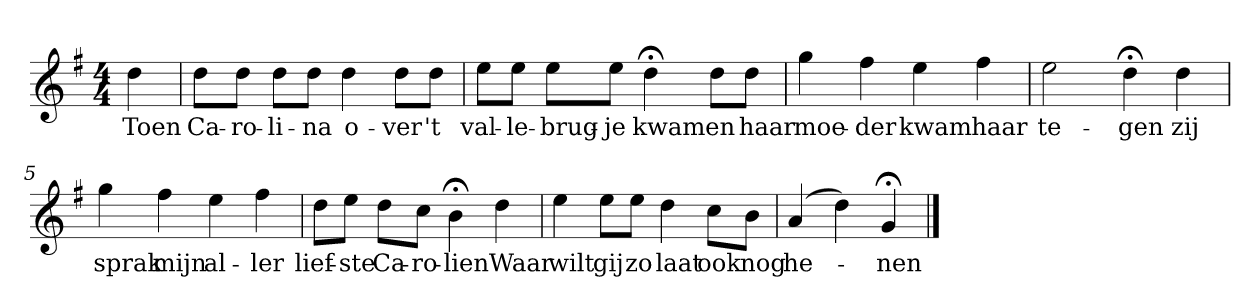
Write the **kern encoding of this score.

**kern	**text
*part1	*part1
*staff1	*staff1
*k[f#]	*
*G:	*
*M4/4	*
*MM120	*
=	=
4dd	Toen
=1	=1
8ddL	Ca-
8ddJ	-ro-
8ddL	-li-
8ddJ	-na
4dd	o-
8ddL	-ver
8ddJ	't
=2	=2
8eeL	val-
8eeJ	-le-
8eeL	-brug-
8eeJ	-je
4dd;<	kwam
8ddL	en
8ddJ	haar
=3	=3
4gg	moe-
4ff#	-der
4ee	kwam
4ff#	haar
=4	=4
2ee	te-
4dd;<	-gen
4dd	zij
=5	=5
4gg	sprak
4ff#	mijn
4ee	al-
4ff#	-ler
=6	=6
8ddL	lief-
8eeJ	-ste
8ddL	Ca-
8ccJ	-ro-
4b;<	-lien
4dd	Waar
=7	=7
4ee	wilt
8eeL	gij
8eeJ	zo
4dd	laat
8ccL	ook
8bJ	nog
=8	=8
(4a	he-
4dd)	.
4g;<	-nen
==	==
*-	*-
